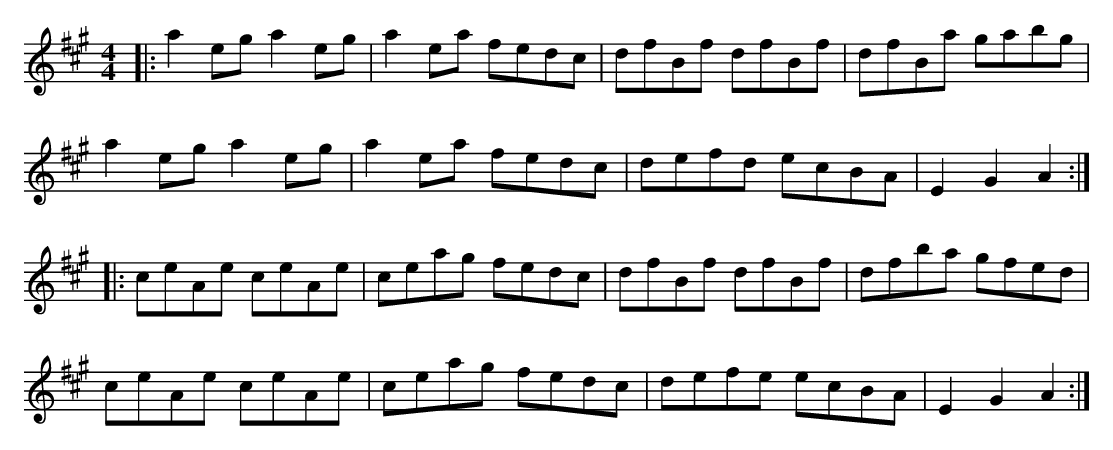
X:1
M:4/4
K:A
|: a2 eg a2 eg| a2 ea fedc| dfBf dfBf| dfBa gabg|
 a2 eg a2 eg| a2 ea fedc| defd ecBA| E2 G2 A2:|
|: ceAe ceAe| ceag fedc| dfBf dfBf| dfba gfed|
 ceAe ceAe| ceag fedc| defe ecBA| E2 G2 A2:|
